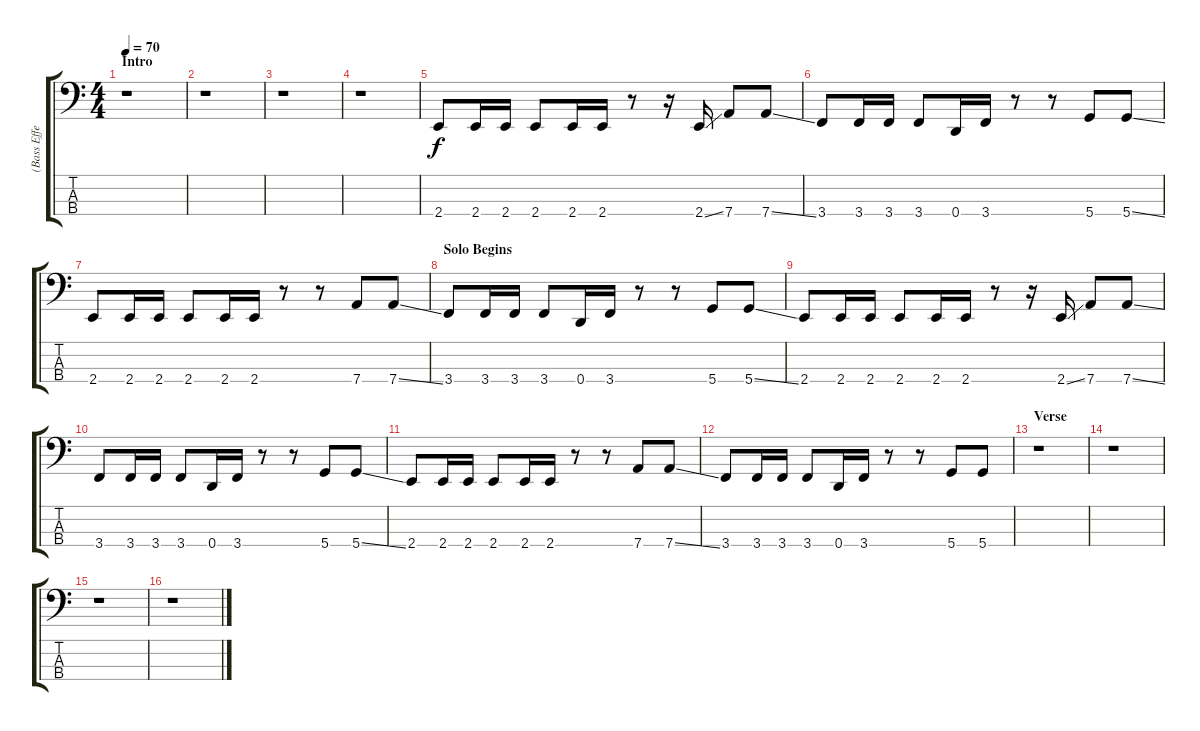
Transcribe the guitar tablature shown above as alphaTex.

\track ("(Bass Effect)" "(Bass Effe") {instrument overdrivenguitar}
\staff {score tabs}
\tuning (G2 D2 A1 D1) {hide}
\ts (4 4)
\section ("" "Intro")
\tempo 70
\clef f4
\ks c
r.1{dy f instrument overdrivenguitar} |
r.1 |
r.1 |
r.1 |
2.4.8 2.4.16 2.4.16 2.4.8 2.4.16 2.4.16 r.8 r.16 2.4{ss}.16 7.4.8 7.4{ss}.8 |
3.4.8 3.4.16 3.4.16 3.4.8 0.4.16 3.4.16 r.8 r.8 5.4.8 5.4{ss}.8 |
2.4.8 2.4.16 2.4.16 2.4.8 2.4.16 2.4.16 r.8 r.8 7.4.8 7.4{ss}.8 |
\section ("" "Solo Begins")
3.4.8 3.4.16 3.4.16 3.4.8 0.4.16 3.4.16 r.8 r.8 5.4.8 5.4{ss}.8 |
2.4.8 2.4.16 2.4.16 2.4.8 2.4.16 2.4.16 r.8 r.16 2.4{ss}.16 7.4.8 7.4{ss}.8 |
3.4.8 3.4.16 3.4.16 3.4.8 0.4.16 3.4.16 r.8 r.8 5.4.8 5.4{ss}.8 |
2.4.8 2.4.16 2.4.16 2.4.8 2.4.16 2.4.16 r.8 r.8 7.4.8 7.4{ss}.8 |
3.4.8 3.4.16 3.4.16 3.4.8 0.4.16 3.4.16 r.8 r.8 5.4.8 5.4.8 |
\section ("" "Verse")
r.1 |
r.1 |
r.1 |
r.1
